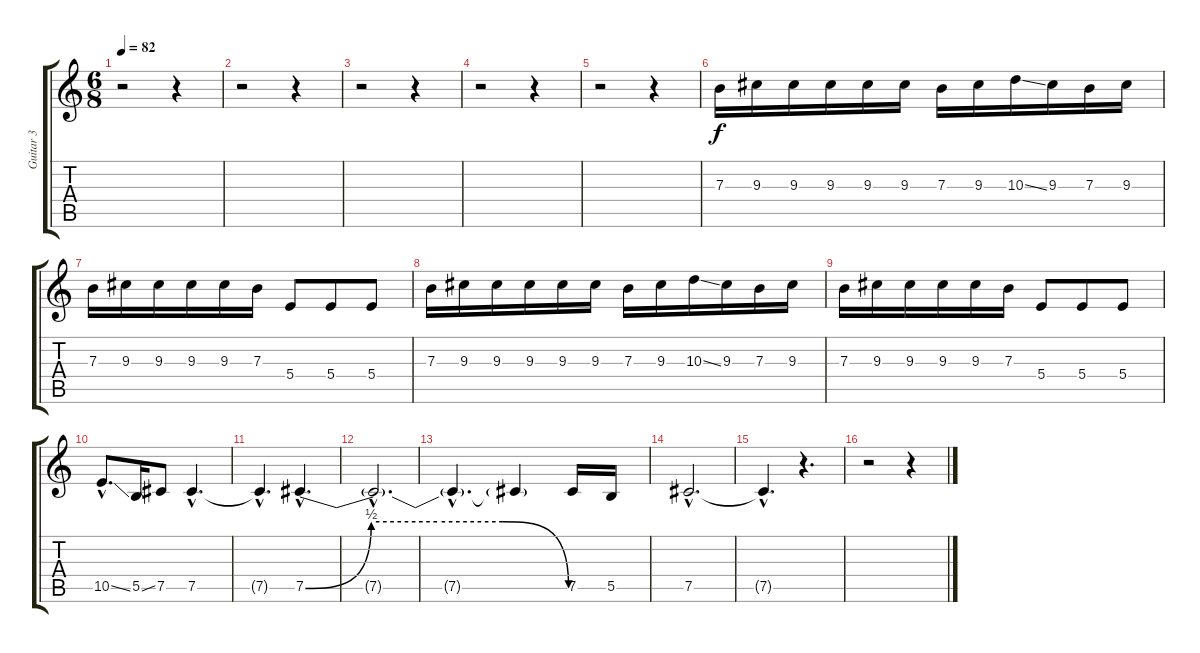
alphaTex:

\track ("Guitar 3" "Guitar 3") {instrument overdrivenguitar}
\staff {score tabs}
\tuning (Db4 Ab3 E3 B2 Gb2 B1) {hide}
\ts (6 8)
\tempo 82
\clef g2
\ks c
r.2{dy f instrument overdrivenguitar} r.4 |
r.2 r.4 |
r.2 r.4 |
r.2 r.4 |
r.2 r.4 |
7.3.16 9.3.16 9.3.16 9.3.16 9.3.16 9.3.16 7.3.16 9.3.16 10.3{ss}.16 9.3.16 7.3.16 9.3.16 |
7.3.16 9.3.16 9.3.16 9.3.16 9.3.16 7.3.16 5.4.8 5.4.8 5.4.8 |
7.3.16 9.3.16 9.3.16 9.3.16 9.3.16 9.3.16 7.3.16 9.3.16 10.3{ss}.16 9.3.16 7.3.16 9.3.16 |
7.3.16 9.3.16 9.3.16 9.3.16 9.3.16 7.3.16 5.4.8 5.4.8 5.4.8 |
10.5{ss hac}.8{d} 5.5{ss}.16 7.5.8 7.5{hac}.4{d} |
7.5{hac t}.4{d} 7.5{be (custom 0 0 15 2 30 2 45 2 60 0) hac}.4{d} |
7.5{hac t}.2{d} |
7.5{hac t}.4{d} 7.5{t}.4 7.5.16 5.5.16 |
7.5{hac}.2{d} |
7.5{hac t}.4{d volume 3} r.4{d} |
r.2{volume 16} r.4
